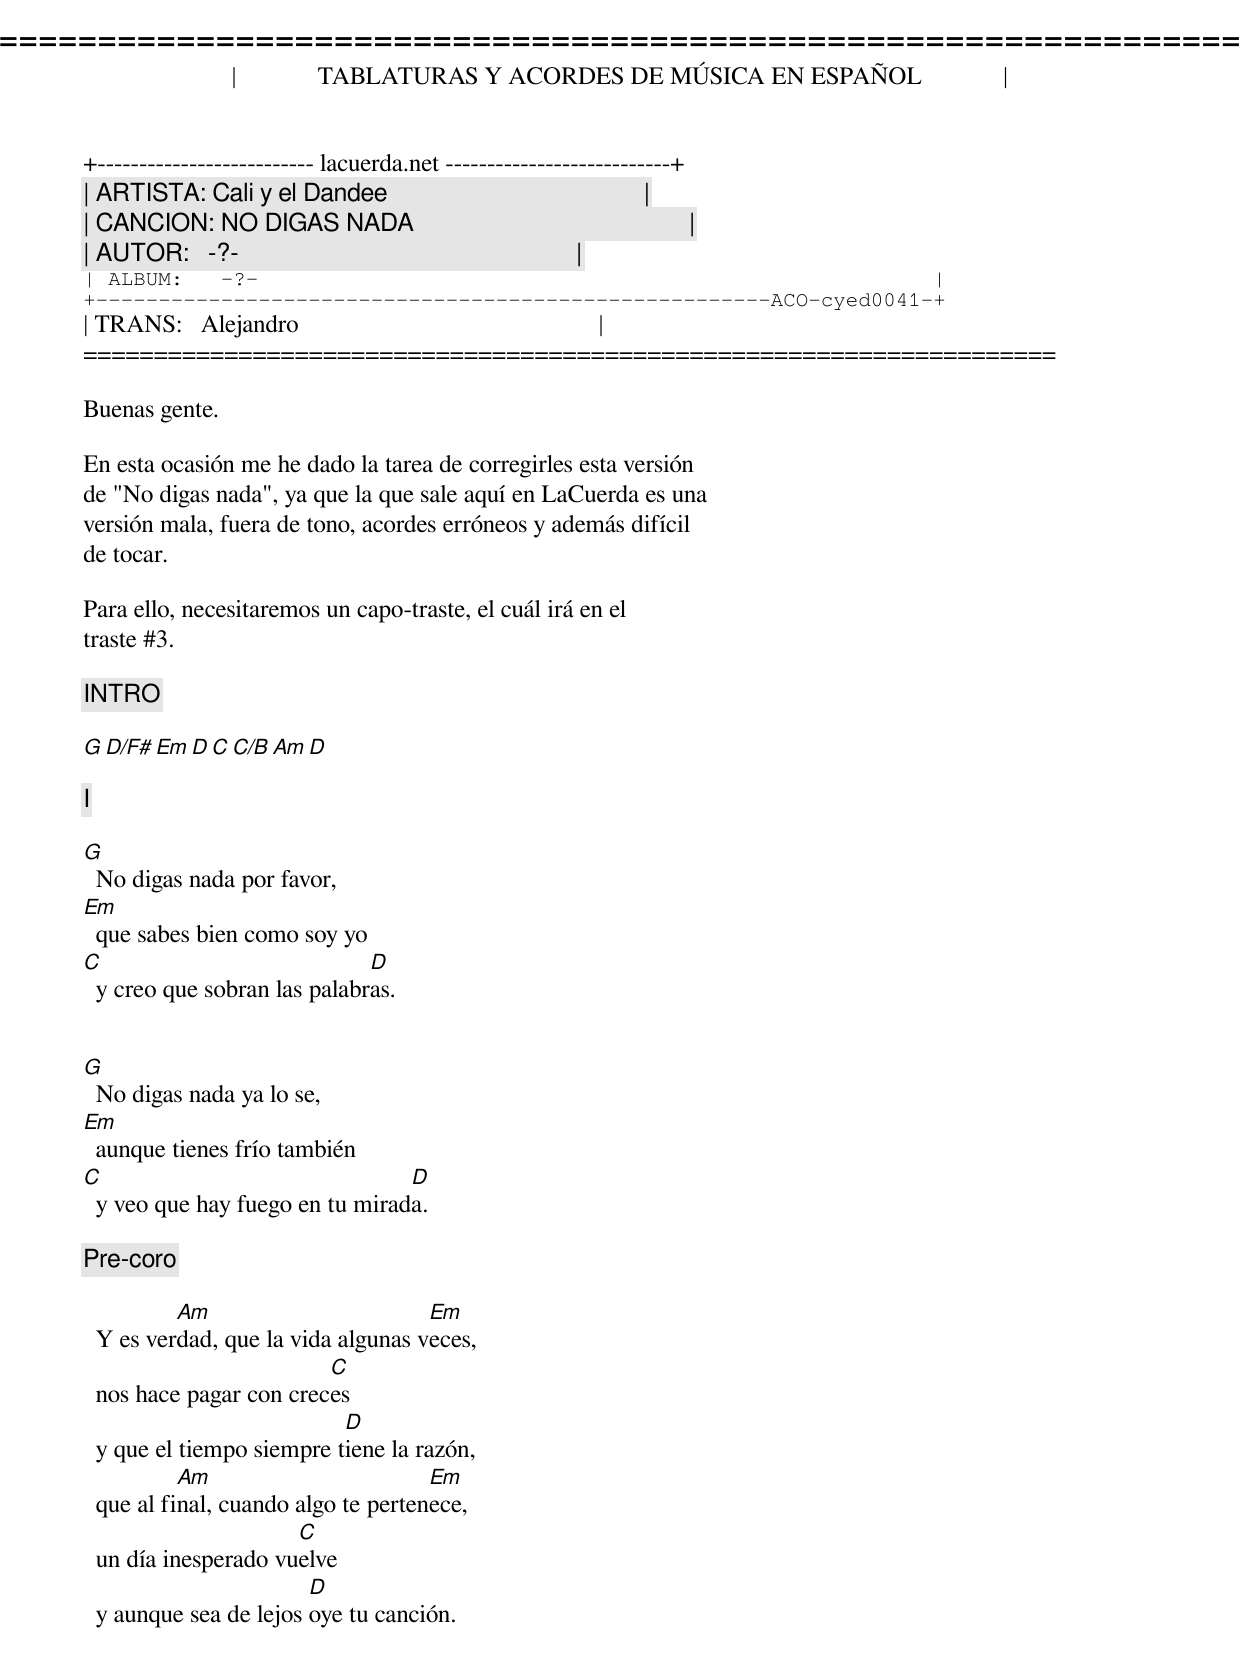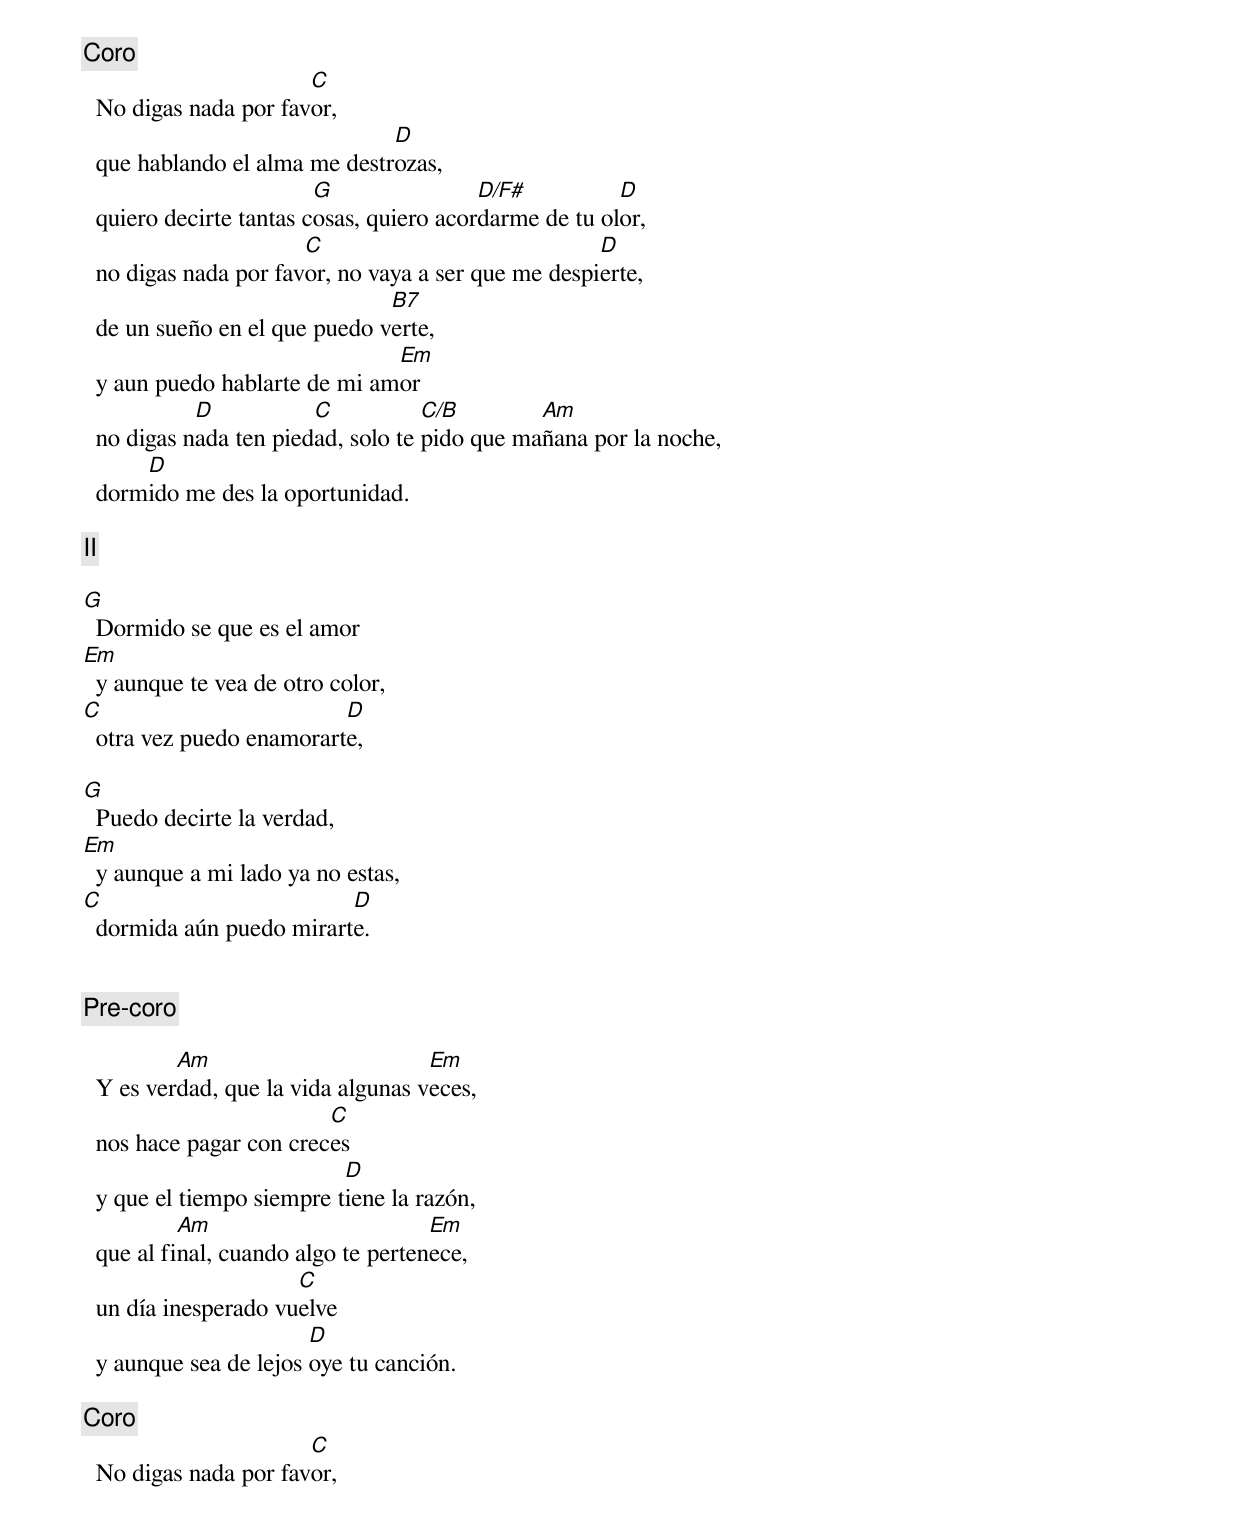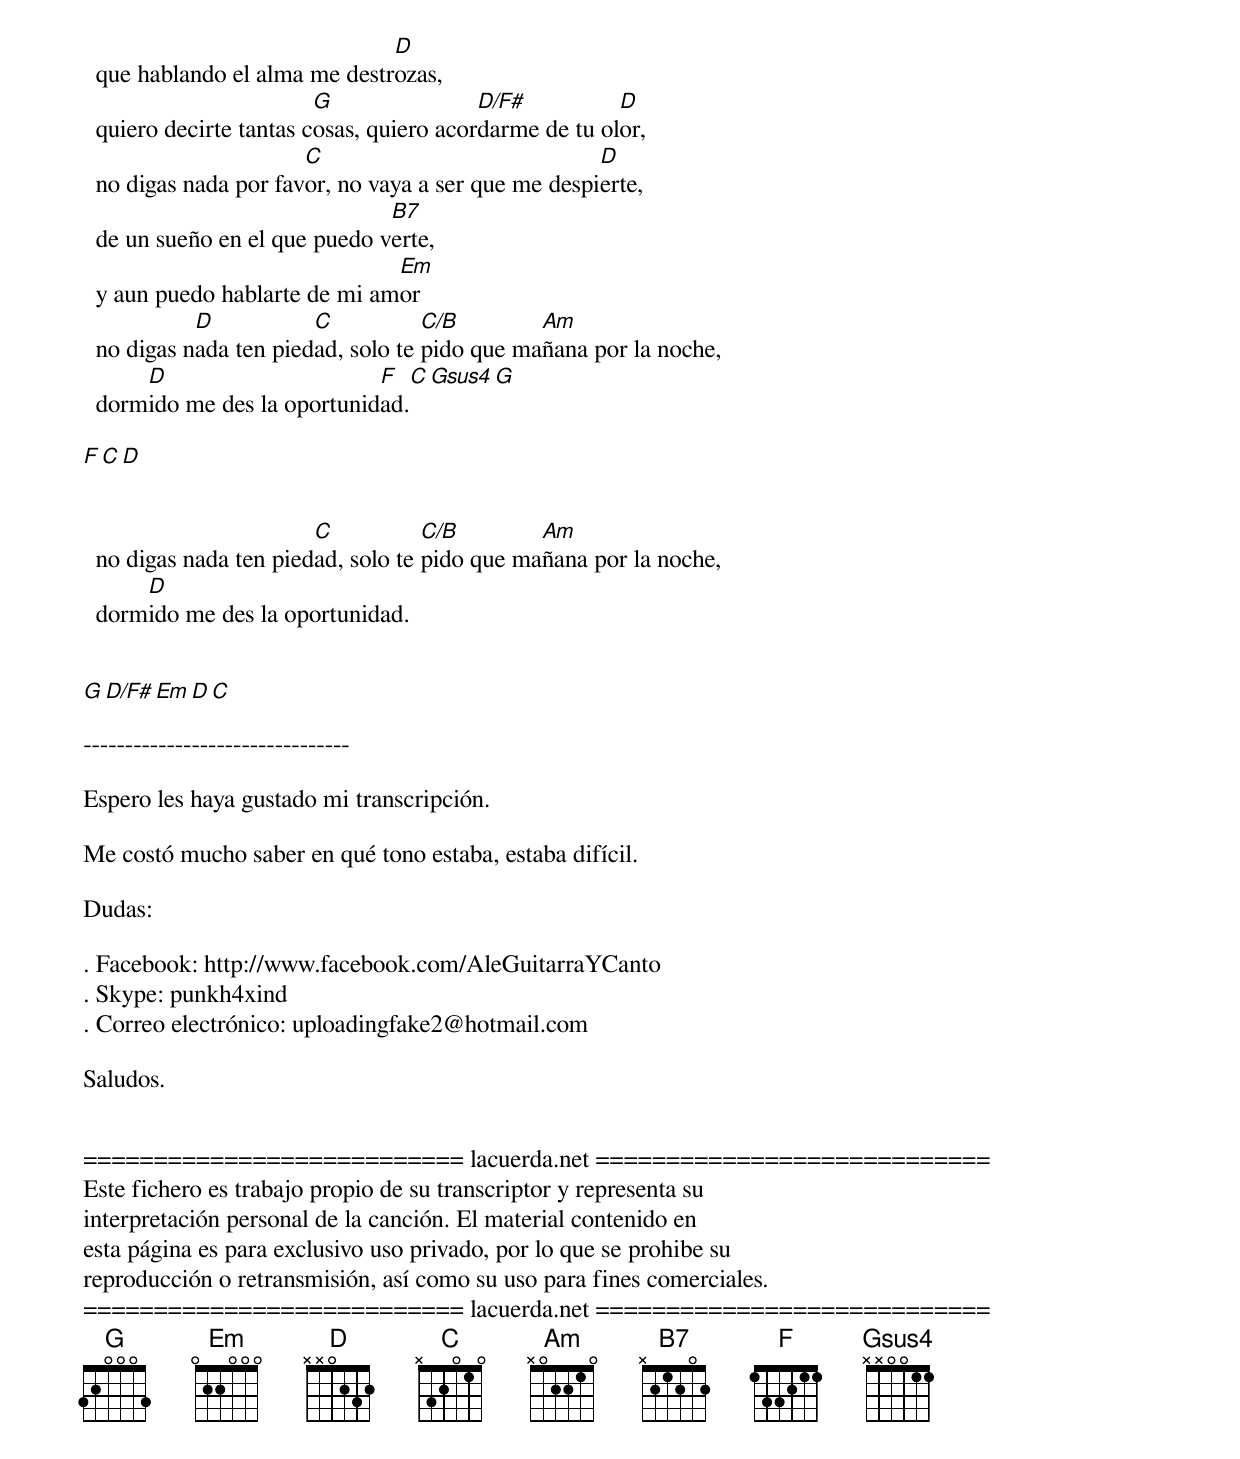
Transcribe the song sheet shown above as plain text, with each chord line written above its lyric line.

=====================================================================
|             TABLATURAS Y ACORDES DE MÚSICA EN ESPAÑOL             |
+-------------------------- lacuerda.net ---------------------------+
| ARTISTA: Cali y el Dandee                                         |
| CANCION: NO DIGAS NADA                                            |
| AUTOR:   -?-                                                      |
| ALBUM:   -?-                                                      |
+------------------------------------------------------ACO-cyed0041-+
| TRANS:   Alejandro                                                |
=====================================================================

Buenas gente.

En esta ocasión me he dado la tarea de corregirles esta versión
de "No digas nada", ya que la que sale aquí en LaCuerda es una
versión mala, fuera de tono, acordes erróneos y además difícil
de tocar.

Para ello, necesitaremos un capo-traste, el cuál irá en el
traste #3.

[INTRO]

G  D/F#  Em  D  C  C/B  Am  D

[I]

G
  No digas nada por favor,
Em
  que sabes bien como soy yo
C                             D
  y creo que sobran las palabras.


G
  No digas nada ya lo se,
Em
  aunque tienes frío también
C                                D
  y veo que hay fuego en tu mirada.

[Pre-coro]

          Am                        Em
  Y es verdad, que la vida algunas veces,
                         C
  nos hace pagar con creces
                           D
  y que el tiempo siempre tiene la razón,
           Am                        Em
  que al final, cuando algo te pertenece,
                      C
  un día inesperado vuelve
                        D
  y aunque sea de lejos oye tu canción.

[Coro]
                       C
  No digas nada por favor,
                               D
  que hablando el alma me destrozas,
                         G                D/F#          D
  quiero decirte tantas cosas, quiero acordarme de tu olor,
                       C                             D
  no digas nada por favor, no vaya a ser que me despierte,
                               B7
  de un sueño en el que puedo verte,
                               Em
  y aun puedo hablarte de mi amor
            D           C           C/B        Am
  no digas nada ten piedad, solo te pido que mañana por la noche,
      D
  dormido me des la oportunidad.

[II]

G
  Dormido se que es el amor
Em
  y aunque te vea de otro color,
C                         D
  otra vez puedo enamorarte,

G
  Puedo decirte la verdad,
Em
  y aunque a mi lado ya no estas,
C                         D
  dormida aún puedo mirarte.


[Pre-coro]

          Am                        Em
  Y es verdad, que la vida algunas veces,
                         C
  nos hace pagar con creces
                           D
  y que el tiempo siempre tiene la razón,
           Am                        Em
  que al final, cuando algo te pertenece,
                      C
  un día inesperado vuelve
                        D
  y aunque sea de lejos oye tu canción.

[Coro]
                       C
  No digas nada por favor,
                               D
  que hablando el alma me destrozas,
                         G                D/F#          D
  quiero decirte tantas cosas, quiero acordarme de tu olor,
                       C                             D
  no digas nada por favor, no vaya a ser que me despierte,
                               B7
  de un sueño en el que puedo verte,
                               Em
  y aun puedo hablarte de mi amor
            D           C           C/B        Am
  no digas nada ten piedad, solo te pido que mañana por la noche,
      D                      F    C   Gsus4  G
  dormido me des la oportunidad.

  F  C  D


                        C           C/B        Am
  no digas nada ten piedad, solo te pido que mañana por la noche,
      D
  dormido me des la oportunidad.


  G   D/F#  Em   D   C

--------------------------------

Espero les haya gustado mi transcripción.

Me costó mucho saber en qué tono estaba, estaba difícil.

Dudas:

. Facebook: http://www.facebook.com/AleGuitarraYCanto
. Skype: punkh4xind
. Correo electrónico: uploadingfake2@hotmail.com

Saludos.


=========================== lacuerda.net ============================
Este fichero es trabajo propio de su transcriptor y representa su
interpretación personal de la canción. El material contenido en
esta página es para exclusivo uso privado, por lo que se prohibe su
reproducción o retransmisión, así como su uso para fines comerciales.
=========================== lacuerda.net ============================
